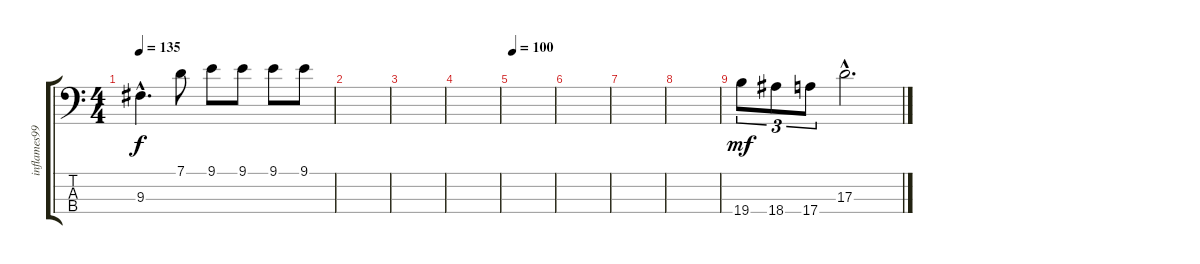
\track ("inflames99" "inflames99") {instrument electricbassfinger}
\staff {score tabs}
\tuning (G2 D2 A1 E1) {hide}
\ts (4 4)
\tempo 135
\clef f4
\ks c
9.3{hac}.4{d dy f} 7.1.8 9.1.8 9.1.8 9.1.8 9.1.8 |
|
|
|
\tempo 100
|
|
|
|
19.4.8{tu (3 2) dy mf} 18.4.8{tu (3 2)} 17.4.8{tu (3 2)} 17.3{hac}.2{d}
